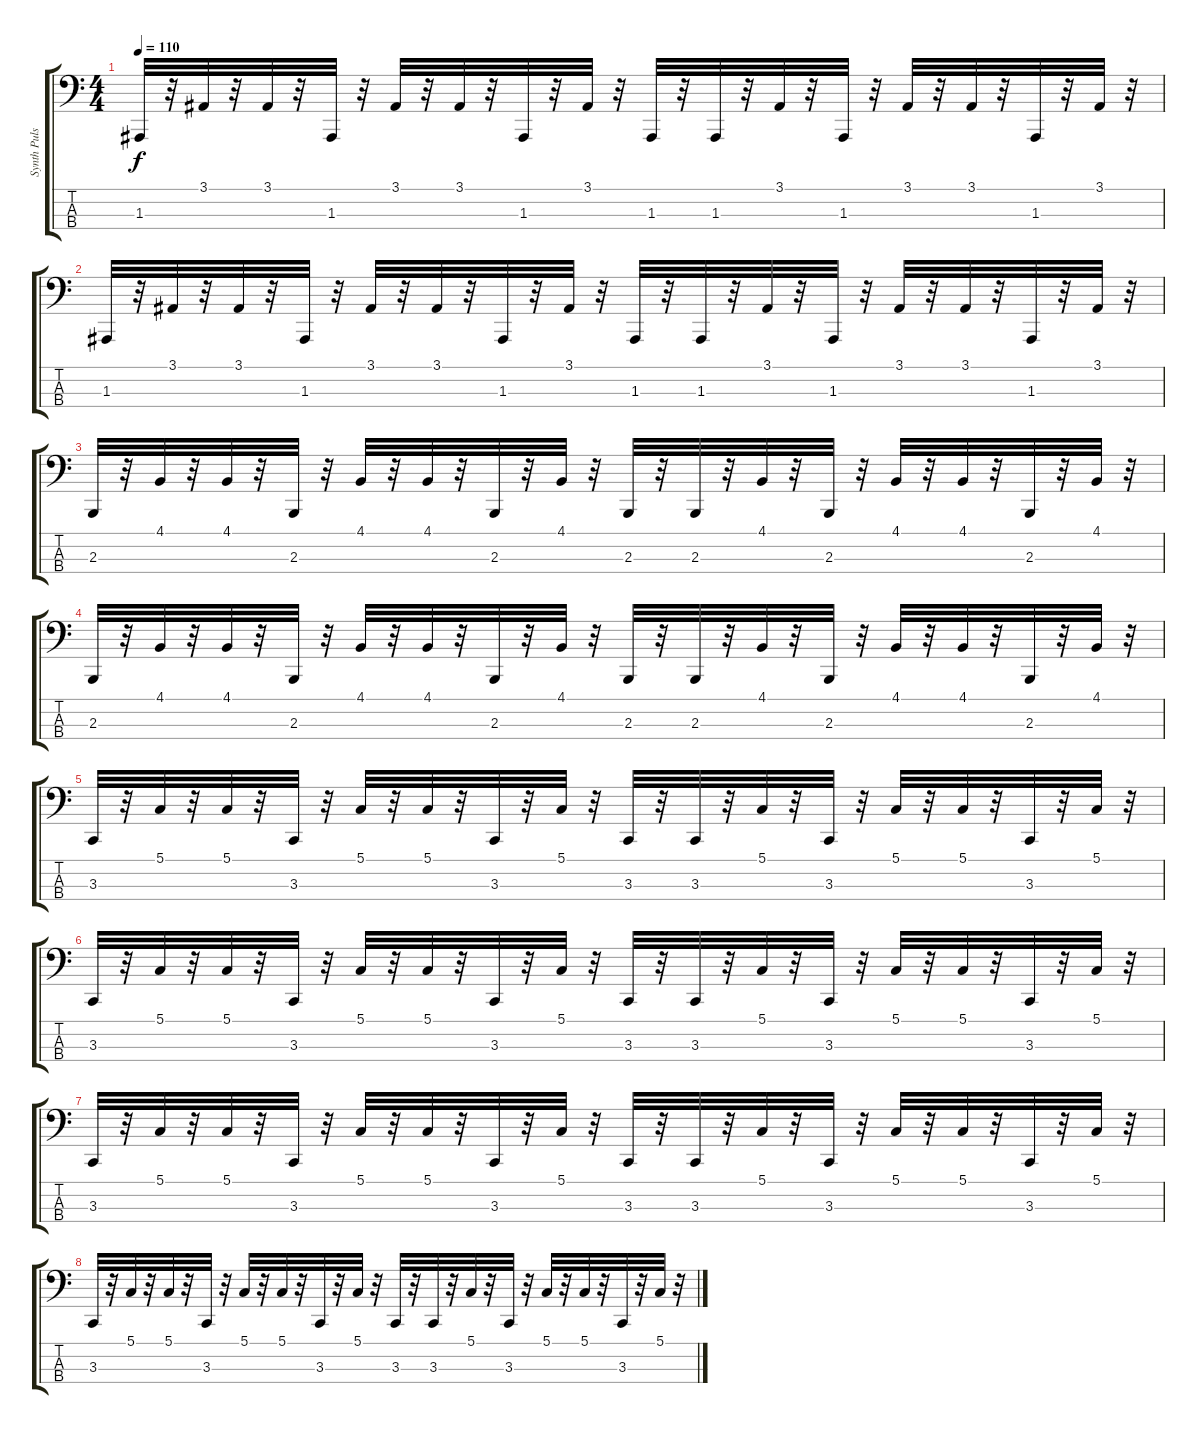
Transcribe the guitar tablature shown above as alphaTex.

\track ("Synth Puls" "Synth Puls") {instrument lead8bassandlead}
\staff {score tabs}
\tuning (G2 D2 A1 E1) {hide}
\ts (4 4)
\tempo 110
\clef f4
\ks c
1.3.32{dy f} r.32 3.1.32 r.32 3.1.32 r.32 1.3.32 r.32 3.1.32 r.32 3.1.32 r.32 1.3.32 r.32 3.1.32 r.32 1.3.32 r.32 1.3.32 r.32 3.1.32 r.32 1.3.32 r.32 3.1.32 r.32 3.1.32 r.32 1.3.32 r.32 3.1.32 r.32 |
1.3.32 r.32 3.1.32 r.32 3.1.32 r.32 1.3.32 r.32 3.1.32 r.32 3.1.32 r.32 1.3.32 r.32 3.1.32 r.32 1.3.32 r.32 1.3.32 r.32 3.1.32 r.32 1.3.32 r.32 3.1.32 r.32 3.1.32 r.32 1.3.32 r.32 3.1.32 r.32 |
2.3.32 r.32 4.1.32 r.32 4.1.32 r.32 2.3.32 r.32 4.1.32 r.32 4.1.32 r.32 2.3.32 r.32 4.1.32 r.32 2.3.32 r.32 2.3.32 r.32 4.1.32 r.32 2.3.32 r.32 4.1.32 r.32 4.1.32 r.32 2.3.32 r.32 4.1.32 r.32 |
2.3.32 r.32 4.1.32 r.32 4.1.32 r.32 2.3.32 r.32 4.1.32 r.32 4.1.32 r.32 2.3.32 r.32 4.1.32 r.32 2.3.32 r.32 2.3.32 r.32 4.1.32 r.32 2.3.32 r.32 4.1.32 r.32 4.1.32 r.32 2.3.32 r.32 4.1.32 r.32 |
3.3.32 r.32 5.1.32 r.32 5.1.32 r.32 3.3.32 r.32 5.1.32 r.32 5.1.32 r.32 3.3.32 r.32 5.1.32 r.32 3.3.32 r.32 3.3.32 r.32 5.1.32 r.32 3.3.32 r.32 5.1.32 r.32 5.1.32 r.32 3.3.32 r.32 5.1.32 r.32 |
3.3.32 r.32 5.1.32 r.32 5.1.32 r.32 3.3.32 r.32 5.1.32 r.32 5.1.32 r.32 3.3.32 r.32 5.1.32 r.32 3.3.32 r.32 3.3.32 r.32 5.1.32 r.32 3.3.32 r.32 5.1.32 r.32 5.1.32 r.32 3.3.32 r.32 5.1.32 r.32 |
3.3.32 r.32 5.1.32 r.32 5.1.32 r.32 3.3.32 r.32 5.1.32 r.32 5.1.32 r.32 3.3.32 r.32 5.1.32 r.32 3.3.32 r.32 3.3.32 r.32 5.1.32 r.32 3.3.32 r.32 5.1.32 r.32 5.1.32 r.32 3.3.32 r.32 5.1.32 r.32 |
3.3.32 r.32 5.1.32 r.32 5.1.32 r.32 3.3.32 r.32 5.1.32 r.32 5.1.32 r.32 3.3.32 r.32 5.1.32 r.32 3.3.32 r.32 3.3.32 r.32 5.1.32 r.32 3.3.32 r.32 5.1.32 r.32 5.1.32 r.32 3.3.32 r.32 5.1.32 r.32
